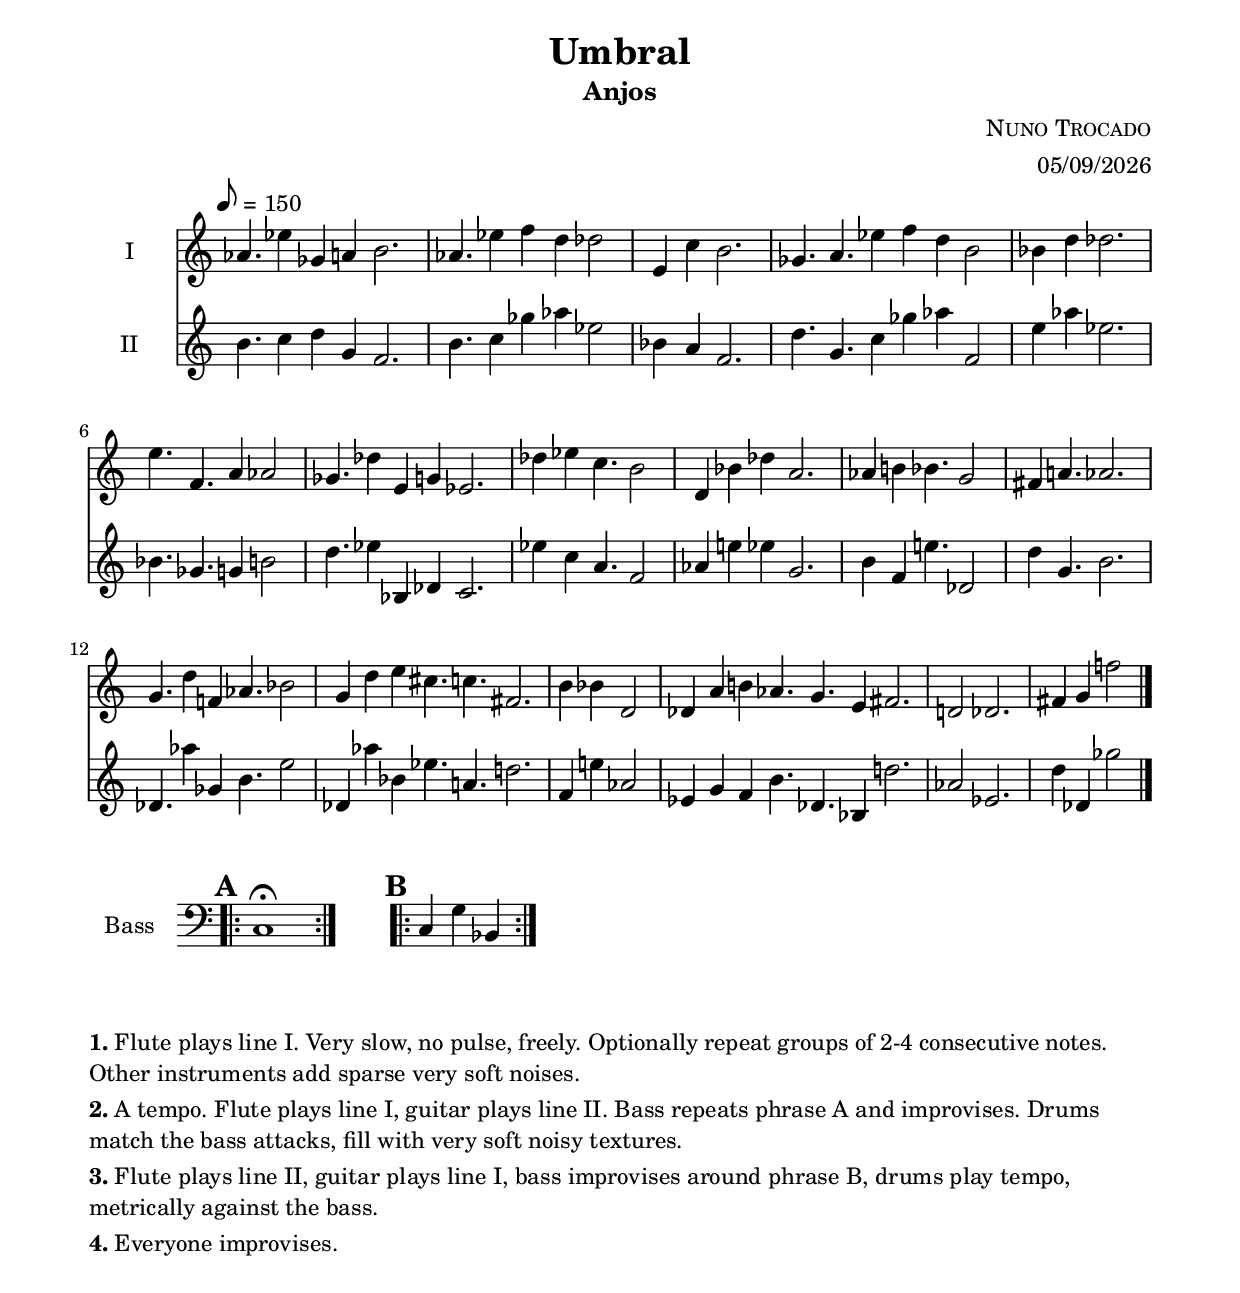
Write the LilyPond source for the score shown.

\version "2.22.0"

\include "defaults.ly"

\header {
  title = "Umbral"
  subtitle = "Anjos"
  composer = \markup {
    \right-column {
      \line { \smallCaps "Nuno Trocado" }
      \line { \date }
    }
  }
}

\paper {
  top-margin = 15
  bottom-margin = 15
  left-margin = 15
  right-margin = 15
}

flute = \relative c'' {
  \tempo 8 = 150
  \clef treble
  \time 15/8
  aes4. ees'4 ges, a b2. |
  \time 13/8
  aes4. ees'4 f d des2 |
  \time 10/8
  e,4 c' b2. |
  \time 16/8
  ges4. a ees'4 f d b2 |
  \time 10/8
  bes4 d des2. |
  \time 12/8
  e4. f, a4 aes2 |
  \time 15/8
  ges4. des'4 e, g ees2. |
  \time 11/8
  des'4 ees c4. b2 |
  \time 12/8
  d,4 bes' des a2. |
  \time 11/8
  aes4 b bes4. g2 |
  \time 11/8
  fis4 a4. aes2. |
  \time 14/8
  g4. d'4 f, aes4. bes2 |
  \time 18/8
  g4 d' e cis4. c4. fis,2. |
  \time 8/8
  b4 bes d,2 |
  \time 20/8
  des4 a' b aes4. g e4 fis2. |
  \time 5/4
  d2 des2. |
  \time 4/4
  fis4 g f'2 |
}

guitar = \relative c'' {
  \clef treble
  \time 15/8
  b4. c4 d g, f2. |
  \time 13/8
  b4. c4 ges' aes ees2 |
  \time 10/8
  bes4 a f2. |
  \time 16/8
  d'4. g, c4 ges' aes f,2 |
  \time 10/8
  e'4 aes ees2. |
  \time 12/8
  bes4. ges g4 b2 |
  \time 15/8
  d4. ees4 bes, des c2. |
  \time 11/8
  ees'4 c a4. f2 |
  \time 12/8
  aes4 e' ees g,2. |
  \time 11/8
  b4 f e'4. des,2 |
  \time 11/8
  d'4 g,4. b2. |
  \time 14/8
  des,4. aes''4 ges, b4. e2 |
  \time 18/8
  des,4 aes'' bes, ees4. a,4. d2. |
  \time 8/8
  f,4 e' aes,2 |
  \time 20/8
  ees4 g f b4. des, bes4 d'2. |
  \time 5/4
  aes2 ees2. |
  \time 4/4
  d'4 des, ges'2 |
  \bar "|."
}

\score {
  <<
    \new Staff \with { instrumentName = #"I" }
    \flute

    \new Staff \with { instrumentName = #"II" }
    \guitar
  >>
}

\score {
  \new Staff \with { instrumentName = #"Bass" }
  {
    \clef bass
    \bar ".|:"
    \set Score.markFormatter = #format-mark-alphabet
    \mark \default
    c1\fermata
    \bar ":|."
    \stopStaff
    s1
    \startStaff
    \mark \default
    \bar ".|:"
    c4 g bes,
    \bar ":|."
  }
}

\markup \column {
  \line {
    \wordwrap {
      \bold {1.} Flute plays line I. Very slow, no pulse, freely. Optionally repeat groups of 2-4 consecutive notes. Other instruments add sparse very soft noises.
    }
  }
  \line { \null }
  \line {
    \wordwrap {
      \bold {2.} A tempo. Flute plays line I, guitar plays line II. Bass repeats phrase A and improvises. Drums match the bass attacks, fill with very soft noisy textures.
    }
  }
  \line { \null }
  \line {
    \wordwrap {
      \bold {3.} Flute plays line II, guitar plays line I, bass improvises around phrase B, drums play tempo, metrically against the bass.
    }
  }
  \line { \null }
  \line {
    \bold {4.} Everyone improvises.
  }
}

\layout {
  \context {
    \Score 
    \omit TimeSignature
  }
}
